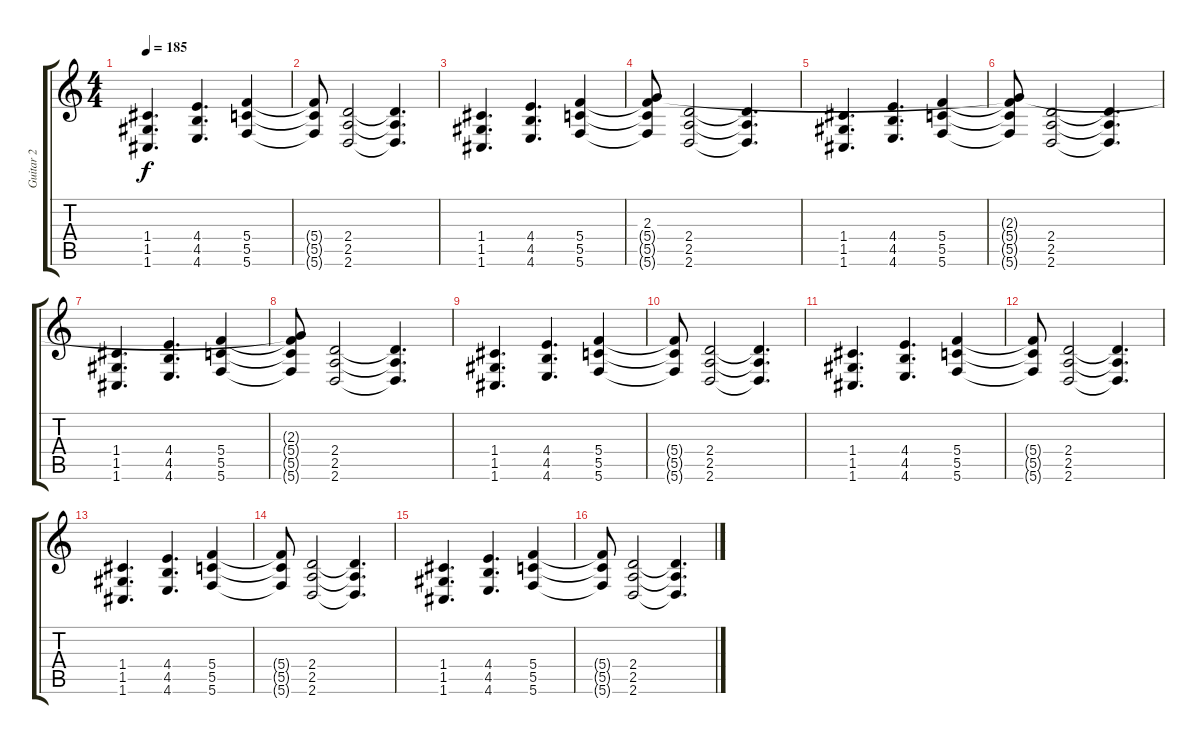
\track ("Guitar 2" "Guitar 2") {instrument distortionguitar}
\staff {score tabs}
\tuning (D4 A3 F3 C3 G2 C2) {hide}
\ts (4 4)
\tempo 185
\clef g2
\ks c
(1.4 1.5 1.6).4{d dy f volume 13} (4.4 4.5 4.6).4{d} (5.4 5.5 5.6).4 |
(5.4{t} 5.5{t} 5.6{t}).8 (2.4 2.5 2.6).2 (2.4{t} 2.5{t} 2.6{t}).4{d} |
(1.4 1.5 1.6).4{d} (4.4 4.5 4.6).4{d} (5.4 5.5 5.6).4 |
(2.3 5.4{t} 5.5{t} 5.6{t}).8 (2.4 2.5 2.6).2 (2.4{t} 2.5{t} 2.6{t}).4{d} |
(1.4 1.5 1.6).4{d} (4.4 4.5 4.6).4{d} (5.4 5.5 5.6).4 |
(2.3{t} 5.4{t} 5.5{t} 5.6{t}).8 (2.4 2.5 2.6).2 (2.4{t} 2.5{t} 2.6{t}).4{d} |
(1.4 1.5 1.6).4{d} (4.4 4.5 4.6).4{d} (5.4 5.5 5.6).4 |
(2.3{t} 5.4{t} 5.5{t} 5.6{t}).8 (2.4 2.5 2.6).2 (2.4{t} 2.5{t} 2.6{t}).4{d} |
(1.4 1.5 1.6).4{d} (4.4 4.5 4.6).4{d} (5.4 5.5 5.6).4 |
(5.4{t} 5.5{t} 5.6{t}).8 (2.4 2.5 2.6).2 (2.4{t} 2.5{t} 2.6{t}).4{d} |
(1.4 1.5 1.6).4{d} (4.4 4.5 4.6).4{d} (5.4 5.5 5.6).4 |
(5.4{t} 5.5{t} 5.6{t}).8 (2.4 2.5 2.6).2 (2.4{t} 2.5{t} 2.6{t}).4{d} |
(1.4 1.5 1.6).4{d} (4.4 4.5 4.6).4{d} (5.4 5.5 5.6).4 |
(5.4{t} 5.5{t} 5.6{t}).8 (2.4 2.5 2.6).2 (2.4{t} 2.5{t} 2.6{t}).4{d} |
(1.4 1.5 1.6).4{d} (4.4 4.5 4.6).4{d} (5.4 5.5 5.6).4 |
(5.4{t} 5.5{t} 5.6{t}).8 (2.4 2.5 2.6).2 (2.4{t} 2.5{t} 2.6{t}).4{d}
